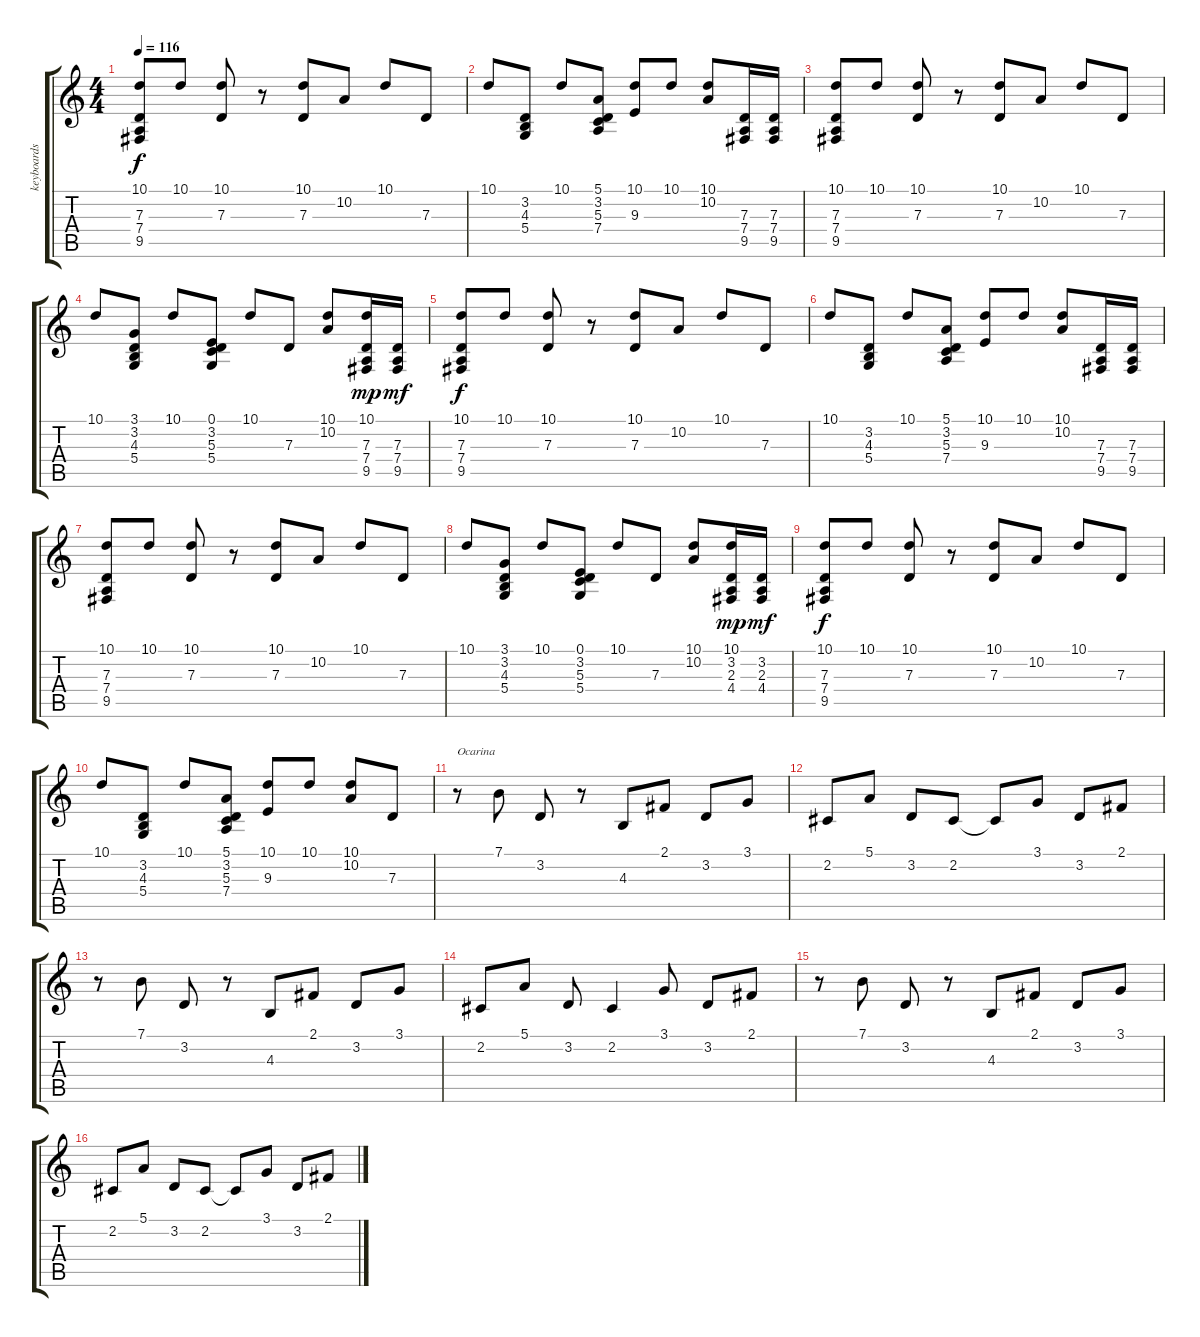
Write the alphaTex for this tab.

\track ("keyboards" "keyboards") {instrument brightacousticpiano}
\staff {score tabs}
\tuning (E4 B3 G3 D3 A2 E2) {hide}
\ts (4 4)
\tempo 116
\clef g2
\ks c
(10.1 7.3 7.4 9.5).8{dy f} 10.1.8 (10.1 7.3).8 r.8 (10.1 7.3).8 10.2.8 10.1.8 7.3.8 |
10.1.8 (3.2 4.3 5.4).8 10.1.8 (5.1 3.2 5.3 7.4).8 (10.1 9.3).8 10.1.8 (10.1 10.2).8 (7.3 7.4 9.5).16 (7.3 7.4 9.5).16 |
(10.1 7.3 7.4 9.5).8 10.1.8 (10.1 7.3).8 r.8 (10.1 7.3).8 10.2.8 10.1.8 7.3.8 |
10.1.8 (3.1 3.2 4.3 5.4).8 10.1.8 (0.1 3.2 5.3 5.4).8 10.1.8 7.3.8 (10.1 10.2).8 (10.1 7.3 7.4 9.5).16{dy mp} (7.3 7.4 9.5).16{dy mf} |
(10.1 7.3 7.4 9.5).8{dy f} 10.1.8 (10.1 7.3).8 r.8 (10.1 7.3).8 10.2.8 10.1.8 7.3.8 |
10.1.8 (3.2 4.3 5.4).8 10.1.8 (5.1 3.2 5.3 7.4).8 (10.1 9.3).8 10.1.8 (10.1 10.2).8 (7.3 7.4 9.5).16 (7.3 7.4 9.5).16 |
(10.1 7.3 7.4 9.5).8 10.1.8 (10.1 7.3).8 r.8 (10.1 7.3).8 10.2.8 10.1.8 7.3.8 |
10.1.8 (3.1 3.2 4.3 5.4).8 10.1.8 (0.1 3.2 5.3 5.4).8 10.1.8 7.3.8 (10.1 10.2).8 (10.1 3.2 2.3 4.4).16{dy mp} (3.2 2.3 4.4).16{dy mf} |
(10.1 7.3 7.4 9.5).8{dy f} 10.1.8 (10.1 7.3).8 r.8 (10.1 7.3).8 10.2.8 10.1.8 7.3.8 |
10.1.8 (3.2 4.3 5.4).8 10.1.8 (5.1 3.2 5.3 7.4).8 (10.1 9.3).8 10.1.8 (10.1 10.2).8 7.3.8 |
r.8{txt "Ocarina" volume 12 instrument ocarina} 7.1.8 3.2.8 r.8 4.3.8 2.1.8 3.2.8 3.1.8 |
2.2.8 5.1.8 3.2.8 2.2.8 2.2{t}.8 3.1.8 3.2.8 2.1.8 |
r.8 7.1.8 3.2.8 r.8 4.3.8 2.1.8 3.2.8 3.1.8 |
2.2.8 5.1.8 3.2.8 2.2.4 3.1.8 3.2.8 2.1.8 |
r.8 7.1.8 3.2.8 r.8 4.3.8 2.1.8 3.2.8 3.1.8 |
2.2.8 5.1.8 3.2.8 2.2.8 2.2{t}.8 3.1.8 3.2.8 2.1.8
